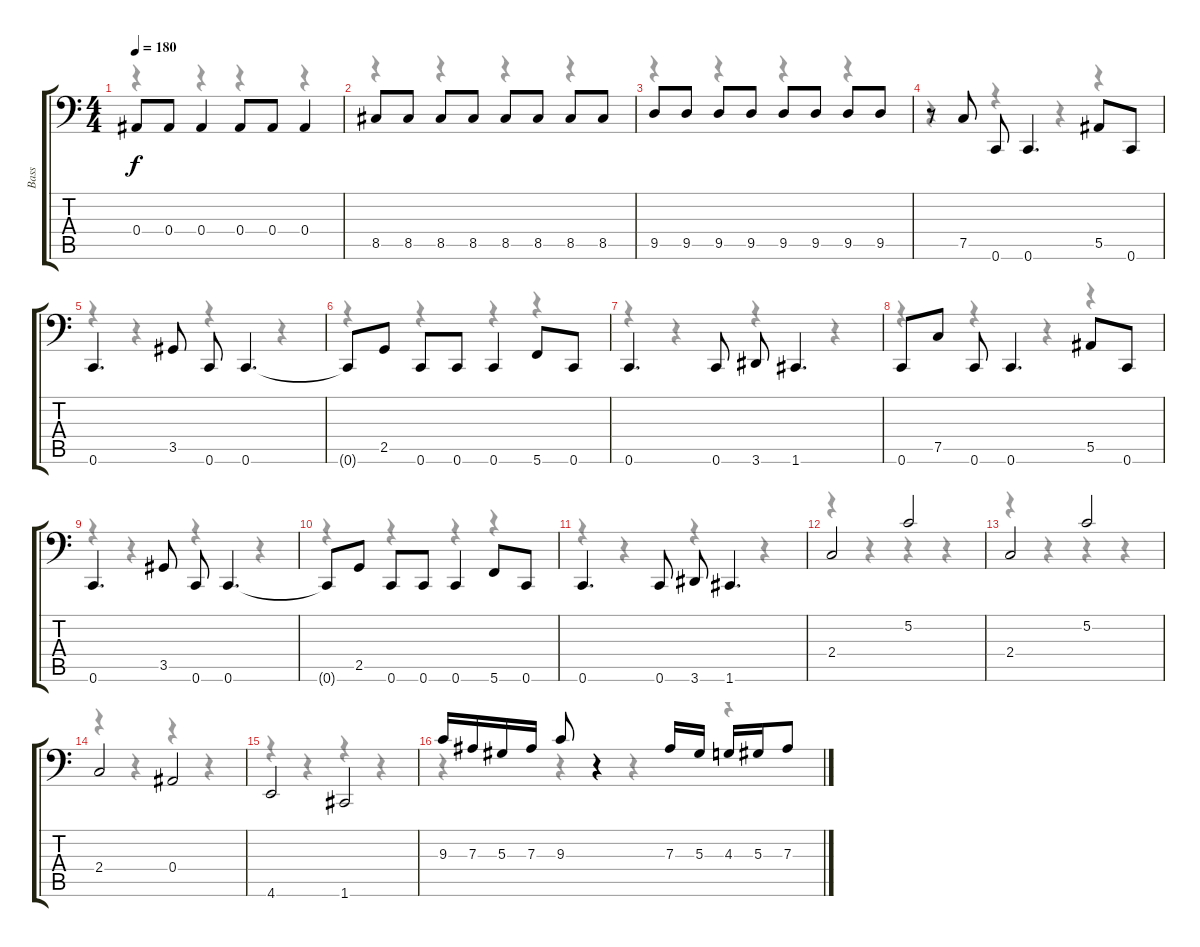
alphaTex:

\track ("Bass" "Bass") {instrument electricbassfinger}
\staff {score tabs}
\tuning (C3 G2 Eb2 Bb1 F1 C1) {hide}
\voice
\ts (4 4)
\tempo 180
\clef f4
\ks c
0.4.8{dy f} 0.4.8 0.4.4 0.4.8 0.4.8 0.4.4 |
8.5.8 8.5.8 8.5.8 8.5.8 8.5.8 8.5.8 8.5.8 8.5.8 |
9.5.8 9.5.8 9.5.8 9.5.8 9.5.8 9.5.8 9.5.8 9.5.8 |
r.8 7.5.8 0.6.8 0.6.4{d} 5.5.8 0.6.8 |
0.6.4{d} 3.5.8 0.6.8 0.6.4{d} |
0.6{t}.8 2.5.8 0.6.8 0.6.8 0.6.4 5.6.8 0.6.8 |
0.6.4{d} 0.6.8 3.6.8 1.6.4{d} |
0.6.8 7.5.8 0.6.8 0.6.4{d} 5.5.8 0.6.8 |
0.6.4{d} 3.5.8 0.6.8 0.6.4{d} |
0.6{t}.8 2.5.8 0.6.8 0.6.8 0.6.4 5.6.8 0.6.8 |
0.6.4{d} 0.6.8 3.6.8 1.6.4{d} |
2.4.2 5.2.2 |
2.4.2 5.2.2 |
2.4.2 0.4.2 |
4.6.2 1.6.2 |
9.3.16 7.3.16 5.3.16 7.3.16 9.3.8 r.4 7.3.16 5.3.16 4.3.16 5.3.16 7.3.8
\voice
\clef f4
\ottava regular
\simile none
\ks c
r.4{dy f} r.4 r.4 r.4 |
r.4 r.4 r.4 r.4 |
r.4 r.4 r.4 r.4 |
r.4 r.4 r.4 r.4 |
r.4 r.4 r.4 r.4 |
r.4 r.4 r.4 r.4 |
r.4 r.4 r.4 r.4 |
r.4 r.4 r.4 r.4 |
r.4 r.4 r.4 r.4 |
r.4 r.4 r.4 r.4 |
r.4 r.4 r.4 r.4 |
r.4 r.4 r.4 r.4 |
r.4 r.4 r.4 r.4 |
r.4 r.4 r.4 r.4 |
r.4 r.4 r.4 r.4 |
r.4 r.4 r.4 r.4
